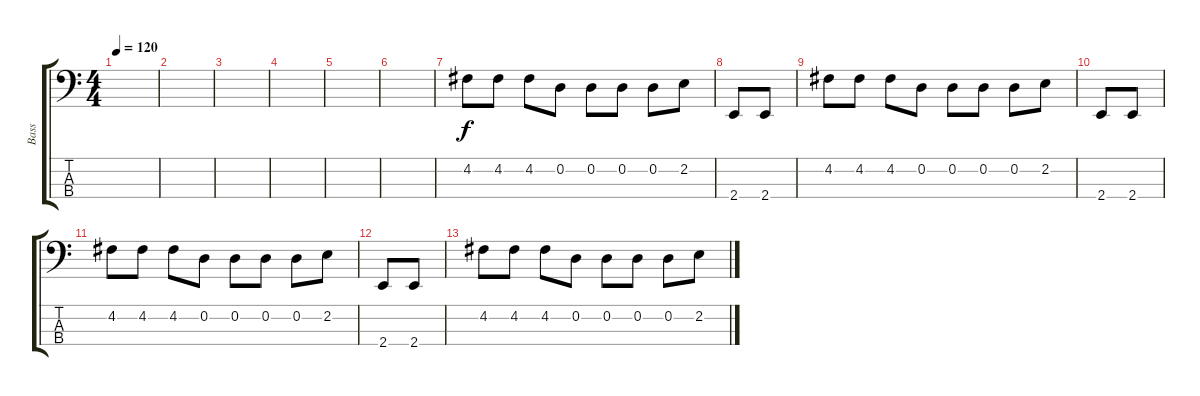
\track ("Bass" "Bass") {instrument synthbass2}
\staff {score tabs}
\tuning (G2 D2 A1 D1) {hide}
\ts (4 4)
\tempo 120
\clef f4
\ks c
|
|
|
|
|
|
4.2.8 4.2.8 4.2.8 0.2.8 0.2.8 0.2.8 0.2.8 2.2.8 |
2.4.8 2.4.8 |
4.2.8 4.2.8 4.2.8 0.2.8 0.2.8 0.2.8 0.2.8 2.2.8 |
2.4.8 2.4.8 |
4.2.8 4.2.8 4.2.8 0.2.8 0.2.8 0.2.8 0.2.8 2.2.8 |
2.4.8 2.4.8 |
4.2.8 4.2.8 4.2.8 0.2.8 0.2.8 0.2.8 0.2.8 2.2.8
